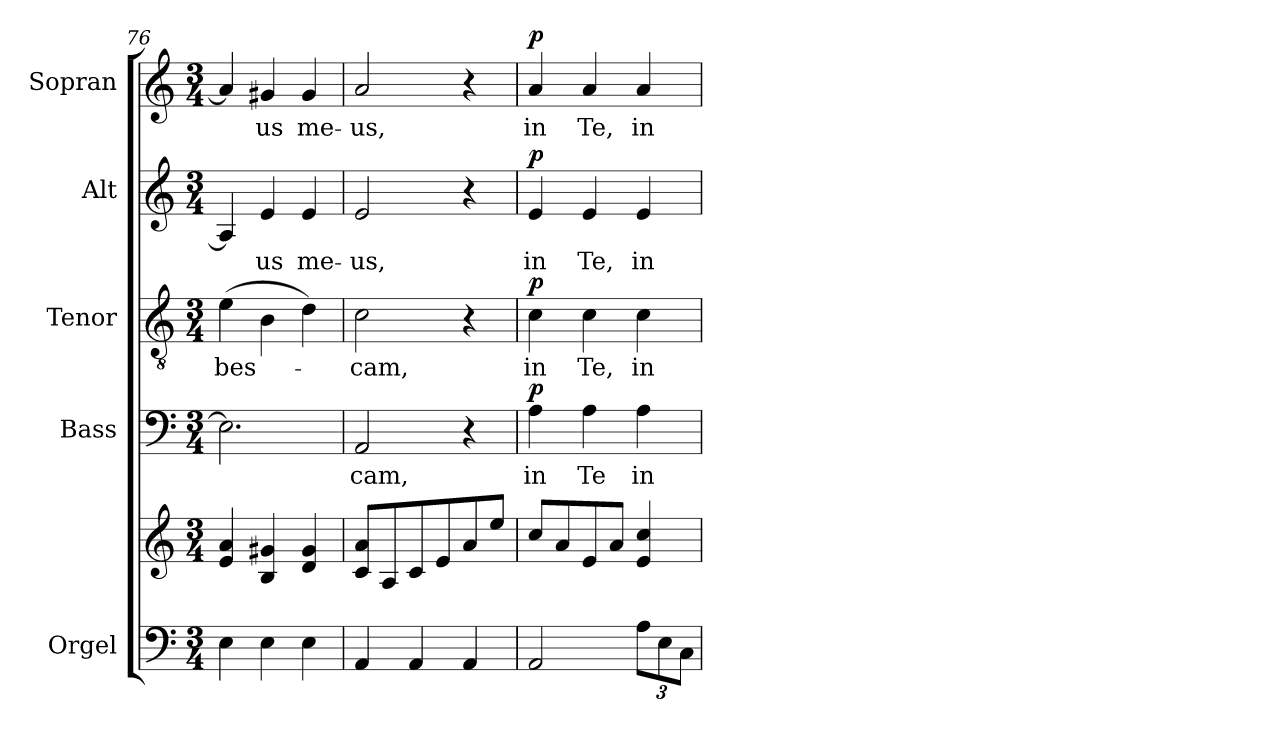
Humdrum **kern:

**kern	**kern	**kern	**text	**dynam	**kern	**text	**dynam	**kern	**text	**dynam	**kern	**text	**dynam
*part5	*part5	*part4	*part4	*part4	*part3	*part3	*part3	*part2	*part2	*part2	*part1	*part1	*part1
*staff6	*staff5	*staff4	*staff4	*staff4	*staff3	*staff3	*staff3	*staff2	*staff2	*staff2	*staff1	*staff1	*staff1
*I"Orgel	*	*I"Bass	*	*	*I"Tenor	*	*	*I"Alt	*	*	*I"Sopran	*	*
*I'Org.	*	*I'B.	*	*	*I'T.	*	*	*I'A.	*	*	*I'S.	*	*
*clefF4	*clefG2	*clefF4	*	*	*clefGv2	*	*	*clefG2	*	*	*clefG2	*	*
*k[]	*k[]	*k[]	*	*	*k[]	*	*	*k[]	*	*	*k[]	*	*
*C:	*C:	*C:	*	*	*C:	*	*	*C:	*	*	*C:	*	*
*M3/4	*M3/4	*M3/4	*	*	*M3/4	*	*	*M3/4	*	*	*M3/4	*	*
=76	=76	=76	=76	=76	=76	=76	=76	=76	=76	=76	=76	=76	=76
!	!	!	!	!	!	!LO:LY:b	!	!	!	!	!	!	!
4E\	4e/ 4a/	2.E\]	.	.	(>4e\	-bes-	.	4A/]	.	.	4a/]	.	.
!	!	!	!	!	!	!	!	!	!LO:LY:b	!	!	!LO:LY:b	!
4E\	4B/ 4g#X/	.	.	.	4B\	.	.	4e/	-us	.	4g#X/	-us	.
!	!	!	!	!	!	!	!	!	!LO:LY:b	!	!	!LO:LY:b	!
4E\	4d/ 4g#/	.	.	.	4d\)	.	.	4e/	me-	.	4g#/	me-	.
!!LO:LB:g=z
=77	=77	=77	=77	=77	=77	=77	=77	=77	=77	=77	=77	=77	=77
!	!	!	!LO:LY:b	!	!	!LO:LY:b	!	!	!LO:LY:b	!	!	!LO:LY:b	!
4AA/	8c/ 8a/L	2AA/	-cam,	.	2c\	-cam,	.	2e/	-us,	.	2a/	-us,	.
.	8A/	.	.	.	.	.	.	.	.	.	.	.	.
4AA/	8c/	.	.	.	.	.	.	.	.	.	.	.	.
.	8e/	.	.	.	.	.	.	.	.	.	.	.	.
4AA/	8a/	4r	.	.	4r	.	.	4r	.	.	4r	.	.
.	8ee/J	.	.	.	.	.	.	.	.	.	.	.	.
=78	=78	=78	=78	=78	=78	=78	=78	=78	=78	=78	=78	=78	=78
!	!	!	!LO:LY:b	!LO:DY:a	!	!LO:LY:b	!LO:DY:a	!	!LO:LY:b	!LO:DY:a	!	!LO:LY:b	!LO:DY:a
2AA/	8cc/L	4A\	in	p	4c\	in	p	4e/	in	p	4a/	in	p
.	8a/	.	.	.	.	.	.	.	.	.	.	.	.
!	!	!	!LO:LY:b	!	!	!LO:LY:b	!	!	!LO:LY:b	!	!	!LO:LY:b	!
.	8e/	4A\	Te	.	4c\	Te,	.	4e/	Te,	.	4a/	Te,	.
.	8a/J	.	.	.	.	.	.	.	.	.	.	.	.
*Xbrackettup	*	*	*	*	*	*	*	*	*	*	*	*	*
!	!	!	!LO:LY:b	!	!	!LO:LY:b	!	!	!LO:LY:b	!	!	!LO:LY:b	!
12A\L	4e/ 4cc/	4A\	in	.	4c\	in	.	4e/	in	.	4a/	in	.
12E\	.	.	.	.	.	.	.	.	.	.	.	.	.
12C\J	.	.	.	.	.	.	.	.	.	.	.	.	.
=	=	=	=	=	=	=	=	=	=	=	=	=	=
*-	*-	*-	*-	*-	*-	*-	*-	*-	*-	*-	*-	*-	*-
